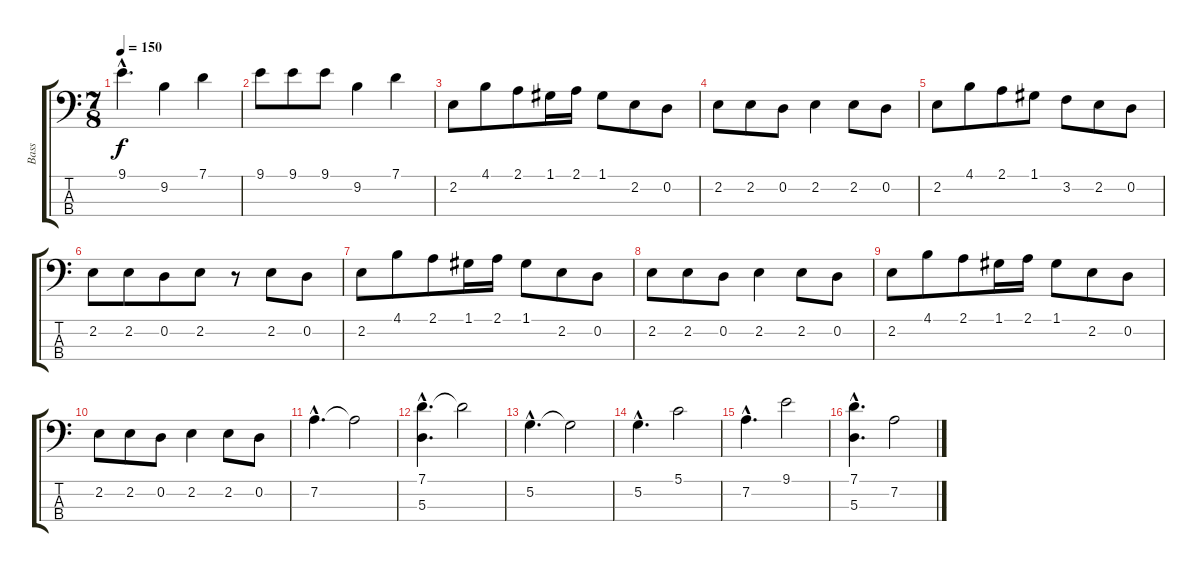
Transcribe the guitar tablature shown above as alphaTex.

\track ("Bass" "Bass") {instrument electricbasspick}
\staff {score tabs}
\tuning (G2 D2 A1 E1) {hide}
\ts (7 8)
\tempo 150
\clef f4
\ks c
9.1{hac}.4{d dy f} 9.2.4 7.1.4 |
9.1.8 9.1.8 9.1.8 9.2.4 7.1.4 |
2.2.8 4.1.8 2.1.8 1.1.16 2.1.16 1.1.8 2.2.8 0.2.8 |
2.2.8 2.2.8 0.2.8 2.2.4 2.2.8 0.2.8 |
2.2.8 4.1.8 2.1.8 1.1.8 3.2.8 2.2.8 0.2.8 |
2.2.8 2.2.8 0.2.8 2.2.8 r.8 2.2.8 0.2.8 |
2.2.8 4.1.8 2.1.8 1.1.16 2.1.16 1.1.8 2.2.8 0.2.8 |
2.2.8 2.2.8 0.2.8 2.2.4 2.2.8 0.2.8 |
2.2.8 4.1.8 2.1.8 1.1.16 2.1.16 1.1.8 2.2.8 0.2.8 |
2.2.8 2.2.8 0.2.8 2.2.4 2.2.8 0.2.8 |
7.2{hac}.4{d} 7.2{t}.2 |
(7.1{hac} 5.3{hac}).4{d} 7.1{t}.2 |
5.2{hac}.4{d} 5.2{t}.2 |
5.2{hac}.4{d} 5.1.2 |
7.2{hac}.4{d} 9.1.2 |
(7.1{hac} 5.3{hac}).4{d} 7.2.2
